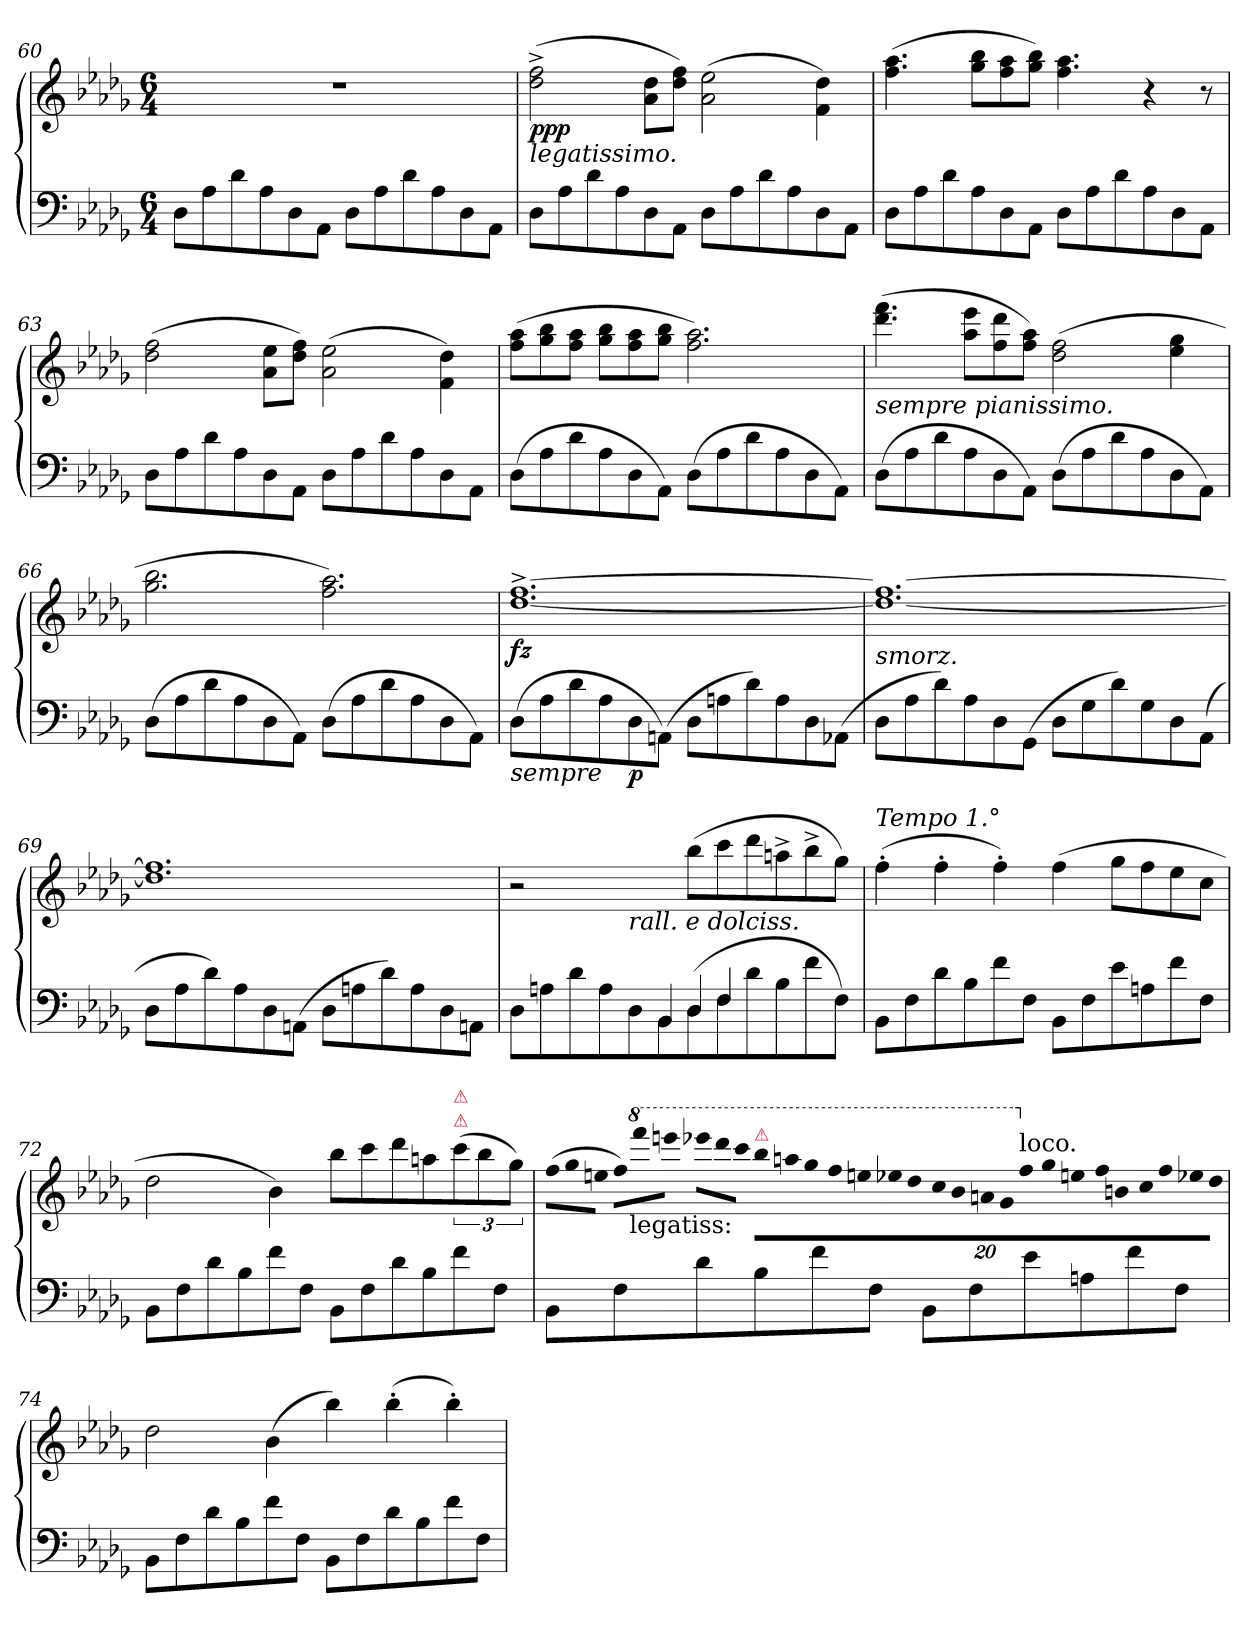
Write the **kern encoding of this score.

**kern	**kern	**dynam
*part1	*part1	*part1
*staff2	*staff1	*staff1/2
*clefF4	*clefG2	*
*k[b-e-a-d-g-]	*k[b-e-a-d-g-]	*
*b-:	*b-:	*
*M6/4	*M6/4	*
=60	=60	=60
8D-L	1.r	.
8A-	.	.
8d-	.	.
8A-	.	.
8D-	.	.
8AA-J	.	.
8D-L	.	.
8A-	.	.
8d-	.	.
8A-	.	.
8D-	.	.
8AA-J	.	.
=61	=61	=61
!LO:TX:a:i:t=legatissimo.	!	!
8D-L	(2dd-^ 2ff^	ppp
8A-	.	.
8d-	.	.
8A-	.	.
8D-	8a- 8dd-L	.
8AA-J	8dd- 8ffJ)	.
8D-L	(2a- 2ee-	.
8A-	.	.
8d-	.	.
8A-	.	.
8D-	4f\ 4dd-\)	.
8AA-J	.	.
=62	=62	=62
8D-L	(4.ff 4.aa-	.
8A-	.	.
8d-	.	.
8A-	8gg- 8bb-L	.
8D-	8ff 8aa-	.
8AA-J	8gg- 8bb-J)	.
8D-L	4.ff 4.aa-	.
8A-	.	.
8d-	.	.
8A-	4r	.
8D-	.	.
8AA-J	8r	.
=63	=63	=63
8D-L	(2dd- 2ff	.
8A-	.	.
8d-	.	.
8A-	.	.
8D-	8a- 8ee-L	.
8AA-J	8dd- 8ffJ)	.
8D-L	(2a- 2ee-	.
8A-	.	.
8d-	.	.
8A-	.	.
8D-	4f\ 4dd-\)	.
8AA-J	.	.
=64	=64	=64
(8D-L	(8ff 8aa-L	.
8A-	8gg- 8bb-	.
8d-	8ff 8aa-J	.
8A-	8gg- 8bb-L	.
8D-	8ff 8aa-	.
8AA-J)	8gg- 8bb-J	.
(8D-L	2.ff 2.aa-)	.
8A-	.	.
8d-	.	.
8A-	.	.
8D-	.	.
8AA-J)	.	.
=65	=65	=65
!	!LO:TX:b:i:t=sempre pianissimo.	!
(8D-L	(4.ddd- 4.fff	.
8A-	.	.
8d-	.	.
8A-	8aa- 8eee-L	.
8D-	8ff 8ddd-	.
8AA-J)	8ff 8aa-J)	.
(8D-L	(2dd- 2ff	.
8A-	.	.
8d-	.	.
8A-	.	.
8D-	4ee- 4gg-	.
8AA-J)	.	.
=66	=66	=66
(8D-L	2.gg- 2.bb-	.
8A-	.	.
8d-	.	.
8A-	.	.
8D-	.	.
8AA-J)	.	.
(8D-L	2.ff 2.aa-)	.
8A-	.	.
8d-	.	.
8A-	.	.
8D-	.	.
8AA-J)	.	.
=67	=67	=67
!LO:TX:b:i:t=sempre	!	!
(>8D-L	[>1.dd-^ [1.ff^	fz
8A-	.	.
8d-	.	.
8A-	.	.
!	!	!LO:DY:b=2
8D-	.	p
(8AAnJ)	.	.
8D-L	.	.
8An	.	.
8d-)	.	.
8A	.	.
8D-	.	.
(8AA-XJ	.	.
=68	=68	=68
!LO:TX:a:i:t=smorz.	!	!
8D-L	1.dd-_ 1.ff_	.
8A-	.	.
8d-)	.	.
8A-	.	.
8D-	.	.
(8GG-J	.	.
8D-L	.	.
8G-	.	.
8d-)	.	.
8G-	.	.
8D-	.	.
(8AA-J	.	.
=69	=69	=69
8D-L	1.dd-] 1.ff]	.
8A-	.	.
8d-)	.	.
8A-	.	.
8D-	.	.
(8AAnJ	.	.
8D-L	.	.
8An	.	.
8d-)	.	.
8A	.	.
8D-	.	.
8AAnJ	.	.
=70	=70	=70
*^	*	*
8D-\L	2ryy	2r	.
8An	.	.	.
8d-	.	.	.
8A	.	.	.
!LO:TX:a:i:t=rall. e dolciss.	!	!	!
8D-	8ryy	4ryy	.
!LO:N:vis=4	!LO:N:vis=4	!	!
8BB-	8BB-/	.	.
!LO:N:vis=4	!LO:N:vis=4	!	!
(>8D-	8D-/	(8bb-L	.
8F	4F/	8ccc	.
8d-\	.	8ddd-	.
8B-	4.ryy	8aan^>	.
8f	.	8bb-^>	.
8FJ)	.	8gg-J)	.
*v	*v	*	*
=71	=71	=71
!	!LO:TX:a:i:t=Tempo 1.°	!
8BB-L	(4ff'	.
8F	.	.
8d-	4ff'	.
8B-	.	.
8f	4ff')	.
8FJ	.	.
8BB-L	(4ff	.
8F	.	.
8e-	8gg-L	.
8An	8ff	.
8f	8ee-	.
8FJ	8ccJ	.
=72	=72	=72
8BB-L	2dd-	.
8F	.	.
8d-	.	.
8B-	.	.
8f	4b-)	.
8FJ	.	.
8BB-L	8bb-L	.
8F	8ccc	.
8d-	8ddd-	.
8B-	8aan	.
!	!LO:TX:a:color=crimson:t=⚠	!
!	!LO:TX:a:color=crimson:t=⚠	!
8f	(12ccc	.
.	12bb-	.
8FJ	.	.
.	12gg-J)	.
=73	=73	=73
*	*Xtuplet	*
!	!LO:N:vis=8	!
8BB-L	(24ffL	.
!	!LO:N:vis=8	!
.	24gg-	.
!	!LO:N:vis=8	!
.	24eenJ	.
!	!LO:N:vis=8	!
8F	24ffL)	.
*	*8va	*
!	!LO:TX:b:t=legatiss&colon;	!
!	!LO:N:vis=8	!
.	24ffff	.
!	!LO:N:vis=8	!
.	24eeeenJ	.
!	!LO:N:vis=8	!
8d-	24eeee-XL	.
!	!LO:N:vis=8	!
.	24dddd-	.
!	!LO:N:vis=8	!
.	24ccccJ	.
*	*tuplet	*
!	!LO:TX:a:color=crimson:t=⚠	!
!	!LO:N:vis=8	!
8B-	160%9bbb-L	.
!	!LO:N:vis=8	!
.	160%9aaan	.
!	!LO:N:vis=8	!
.	160%9ggg-	.
8f	.	.
!	!LO:N:vis=8	!
.	160%9fff	.
!	!LO:N:vis=8	!
.	160%9eeen	.
8FJ	.	.
!	!LO:N:vis=8	!
.	160%9eee-X	.
!	!LO:N:vis=8	!
.	160%9ddd-	.
8BB-L	.	.
!	!LO:N:vis=8	!
.	160%9ccc	.
!	!LO:N:vis=8	!
.	160%9bb-	.
8F	.	.
!	!LO:N:vis=8	!
.	160%9aan	.
!	!LO:N:vis=8	!
.	160%9gg-	.
*	*X8va	*
!	!LO:TX:a:t=loco.	!
!	!LO:N:vis=8	!
.	160%9ff	.
8e-	.	.
!	!LO:N:vis=8	!
.	160%9gg-	.
!	!LO:N:vis=8	!
.	160%9een	.
8An	.	.
!	!LO:N:vis=8	!
.	160%9ff	.
!	!LO:N:vis=8	!
.	160%9bn	.
8f	.	.
!	!LO:N:vis=8	!
.	160%9cc	.
!	!LO:N:vis=8	!
.	160%9ff	.
8FJ	.	.
!	!LO:N:vis=8	!
.	160%9ee-X	.
!	!LO:N:vis=8	!
.	160%9dd-J	.
=74	=74	=74
8BB-L	2dd-	.
8F	.	.
8d-	.	.
8B-	.	.
8f	(4b-	.
8FJ	.	.
8BB-L	4bb-)	.
8F	.	.
8d-	(4bb-'	.
8B-	.	.
8f	4bb-')	.
8FJ	.	.
=	=	=
*-	*-	*-
